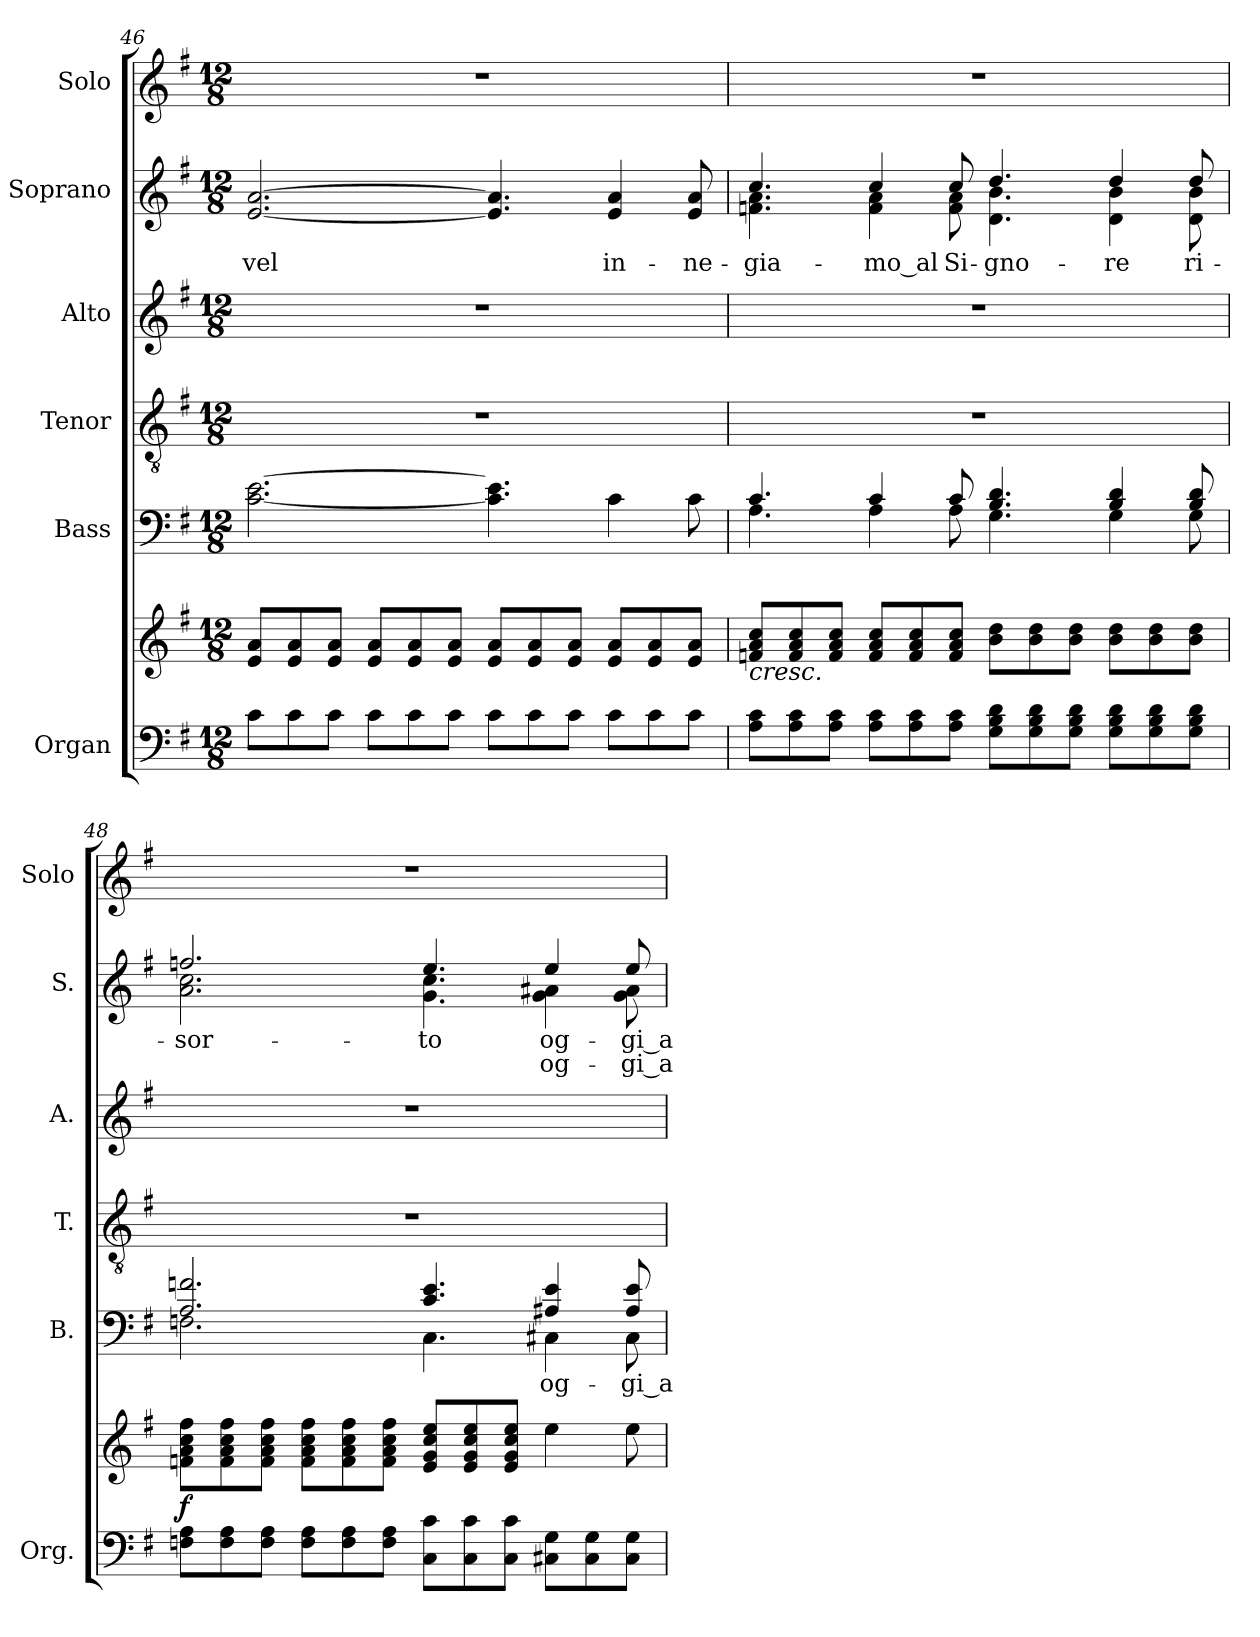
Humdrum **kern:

**kern	**kern	**dynam	**kern	**text	**kern	**kern	**kern	**text	**text	**kern
*part6	*part6	*part6	*part5	*part5	*part4	*part3	*part2	*part2	*part2	*part1
*staff7	*staff6	*staff6/7	*staff5	*staff5	*staff4	*staff3	*staff2	*staff2	*staff2	*staff1
*I"Organ	*	*	*I"Bass	*	*I"Tenor	*I"Alto	*I"Soprano	*	*	*I"Solo
*I'Org.	*	*	*I'B.	*	*I'T.	*I'A.	*I'S.	*	*	*I'Solo
!!LO:PB:g=z
*clefF4	*clefG2	*	*clefF4	*	*clefGv2	*clefG2	*clefG2	*	*	*clefG2
*	*	*	*	*	*ITrd7c12	*	*	*	*	*
*k[f#]	*k[f#]	*	*k[f#]	*	*k[f#]	*k[f#]	*k[f#]	*	*	*k[f#]
*G:	*G:	*	*G:	*	*G:	*G:	*G:	*	*	*G:
*M12/8	*M12/8	*	*M12/8	*	*M12/8	*M12/8	*M12/8	*	*	*M12/8
=46	=46	=46	=46	=46	=46	=46	=46	=46	=46	=46
!	!	!	!	!	!LO:N:vis=1	!LO:N:vis=1	!	!	!	!
!	!	!	!	!	!	!	!	!LO:LY:b:color=#000000	!	!LO:N:vis=1
8ci\L	8ei/ 8aiL	.	[<2.ci\ [>2.ei	.	1.r	1.r	[<2.ei/ [>2.ai	vel	.	1.r
8ci\	8ei/ 8ai	.	.	.	.	.	.	.	.	.
8ci\J	8ei/ 8aiJ	.	.	.	.	.	.	.	.	.
8ci\L	8ei/ 8aiL	.	.	.	.	.	.	.	.	.
8ci\	8ei/ 8ai	.	.	.	.	.	.	.	.	.
8ci\J	8ei/ 8aiJ	.	.	.	.	.	.	.	.	.
8ci\L	8ei/ 8aiL	.	4.ci\] 4.ei]	.	.	.	4.ei/] 4.ai]	.	.	.
8ci\	8ei/ 8ai	.	.	.	.	.	.	.	.	.
8ci\J	8ei/ 8aiJ	.	.	.	.	.	.	.	.	.
!	!	!	!	!	!	!	!	!LO:LY:b:color=#000000	!	!
8ci\L	8ei/ 8aiL	.	4ci\	.	.	.	4ei/ 4ai	in-	.	.
8ci\	8ei/ 8ai	.	.	.	.	.	.	.	.	.
!	!	!	!	!	!	!	!	!LO:LY:b:color=#000000	!	!
8ci\J	8ei/ 8aiJ	.	8ci\	.	.	.	8ei/ 8ai	-ne-	.	.
=47	=47	=47	=47	=47	=47	=47	=47	=47	=47	=47
*	*	*	*^	*	*	*	*	*	*	*
!	!	!	!	!	!	!LO:N:vis=1	!LO:N:vis=1	!	!	!	!
!	!LO:TX:b:i:t=cresc.	!	!	!	!	!	!	!	!	!	!
!	!	!	!	!	!	!	!	!	!LO:LY:b:color=#000000	!	!LO:N:vis=1
*	*	*	*	*	*	*	*	*^	*	*	*
8Ai\ 8ciL	8fni/ 8ai 8cciL	.	4.ci/	4.Ai\	.	1.r	1.r	4.cci/	4.fni\ 4.ai	-gia-	.	1.r
8Ai\ 8ci	8fi/ 8ai 8cci	.	.	.	.	.	.	.	.	.	.	.
8Ai\ 8ciJ	8fi/ 8ai 8cciJ	.	.	.	.	.	.	.	.	.	.	.
!	!	!	!	!	!	!	!	!	!	!LO:LY:b:color=#000000	!	!
8Ai\ 8ciL	8fi/ 8ai 8cciL	.	4ci/	4Ai\	.	.	.	4cci/	4fi\ 4ai	-mo_al	.	.
8Ai\ 8ci	8fi/ 8ai 8cci	.	.	.	.	.	.	.	.	.	.	.
!	!	!	!	!	!	!	!	!	!	!LO:LY:b:color=#000000	!	!
8Ai\ 8ciJ	8fi/ 8ai 8cciJ	.	8ci/	8Ai\	.	.	.	8cci/	8fi\ 8ai	Si-	.	.
!	!	!	!	!	!	!	!	!	!	!LO:LY:b:color=#000000	!	!
8Gi\ 8Bi 8diL	8bi\ 8ddiL	.	4.Bi/ 4.di	4.Gi\	.	.	.	4.ddi/	4.di\ 4.bi	-gno-	.	.
8Gi\ 8Bi 8di	8bi\ 8ddi	.	.	.	.	.	.	.	.	.	.	.
8Gi\ 8Bi 8diJ	8bi\ 8ddiJ	.	.	.	.	.	.	.	.	.	.	.
!	!	!	!	!	!	!	!	!	!	!LO:LY:b:color=#000000	!	!
8Gi\ 8Bi 8diL	8bi\ 8ddiL	.	4Bi/ 4di	4Gi\	.	.	.	4ddi/	4di\ 4bi	-re	.	.
8Gi\ 8Bi 8di	8bi\ 8ddi	.	.	.	.	.	.	.	.	.	.	.
!	!	!	!	!	!	!	!	!	!	!LO:LY:b:color=#000000	!	!
8Gi\ 8Bi 8diJ	8bi\ 8ddiJ	.	8Bi/ 8di	8Gi\	.	.	.	8ddi/	8di\ 8bi	ri-	.	.
=48	=48	=48	=48	=48	=48	=48	=48	=48	=48	=48	=48	=48
!	!	!	!	!	!	!LO:N:vis=1	!LO:N:vis=1	!	!	!	!	!
!	!	!	!	!	!	!	!	!	!	!LO:LY:b:color=#000000	!	!LO:N:vis=1
8Fni\ 8AiL	8fni\ 8ai 8cci 8ff#iL	f	2.Ai/ 2.fni	2.Fni\	.	1.r	1.r	2.ffni/	2.ai\ 2.cci	-sor-	.	1.r
8Fi\ 8Ai	8fi\ 8ai 8cci 8ff#i	.	.	.	.	.	.	.	.	.	.	.
8Fi\ 8AiJ	8fi\ 8ai 8cci 8ff#iJ	.	.	.	.	.	.	.	.	.	.	.
8Fi\ 8AiL	8fi\ 8ai 8cci 8ff#iL	.	.	.	.	.	.	.	.	.	.	.
8Fi\ 8Ai	8fi\ 8ai 8cci 8ff#i	.	.	.	.	.	.	.	.	.	.	.
8Fi\ 8AiJ	8fi\ 8ai 8cci 8ff#iJ	.	.	.	.	.	.	.	.	.	.	.
!	!	!	!	!	!	!	!	!	!	!LO:LY:b:color=#000000	!	!
8Ci\ 8ciL	8ei/ 8gi 8cci 8eeiL	.	4.ci/ 4.ei	4.Ci\	.	.	.	4.eei/	4.gi\ 4.cci	-to	.	.
8Ci\ 8ci	8ei/ 8gi 8cci 8eei	.	.	.	.	.	.	.	.	.	.	.
8Ci\ 8ciJ	8ei/ 8gi 8cci 8eeiJ	.	.	.	.	.	.	.	.	.	.	.
!	!	!	!	!	!LO:LY:b:color=#000000	!	!	!	!	!	!	!
!	!	!	!	!	!	!	!	!	!	!LO:LY:a:color=#000000	!LO:LY:b:color=#000000	!
8C#Xi\ 8GiL	4eei\	.	4A#Xi/ 4ei	4C#Xi\	og-	.	.	4eei/	4gi\ 4a#Xi	og-	og-	.
8C#i\ 8Gi	.	.	.	.	.	.	.	.	.	.	.	.
!	!	!	!	!	!LO:LY:b:color=#000000	!	!	!	!	!	!	!
!	!	!	!	!	!	!	!	!	!	!LO:LY:a:color=#000000	!LO:LY:b:color=#000000	!
8C#i\ 8GiJ	8eei\	.	8A#i/ 8ei	8C#i\	-gi_a-	.	.	8eei/	8gi\ 8a#i	-gi_a-	-gi_a-	.
*	*	*	*v	*v	*	*	*	*v	*v	*	*	*
=	=	=	=	=	=	=	=	=	=	=
*-	*-	*-	*-	*-	*-	*-	*-	*-	*-	*-
